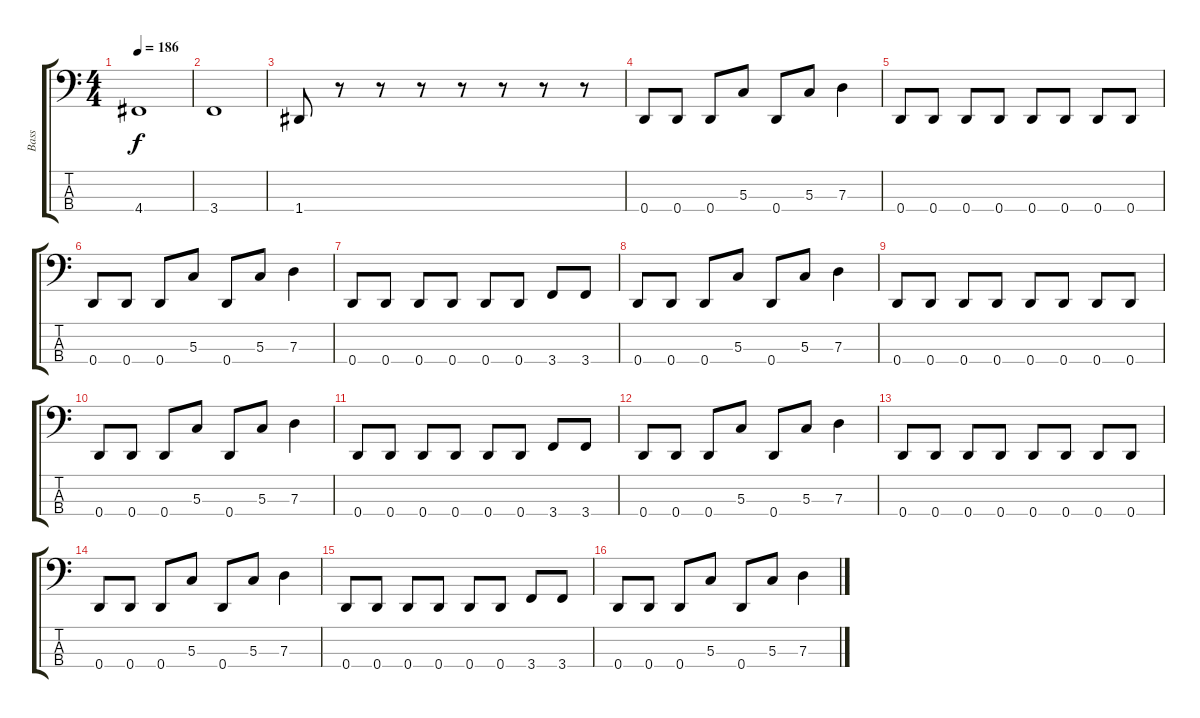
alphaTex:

\track ("Bass" "Bass") {instrument electricbasspick}
\staff {score tabs}
\tuning (F2 C2 G1 D1) {hide}
\ts (4 4)
\tempo 186
\clef f4
\ks c
4.4.1{dy f} |
3.4.1 |
1.4.8 r.8 r.8 r.8 r.8 r.8 r.8 r.8 |
0.4.8 0.4.8 0.4.8 5.3.8 0.4.8 5.3.8 7.3.4 |
0.4.8 0.4.8 0.4.8 0.4.8 0.4.8 0.4.8 0.4.8 0.4.8 |
0.4.8 0.4.8 0.4.8 5.3.8 0.4.8 5.3.8 7.3.4 |
0.4.8 0.4.8 0.4.8 0.4.8 0.4.8 0.4.8 3.4.8 3.4.8 |
0.4.8 0.4.8 0.4.8 5.3.8 0.4.8 5.3.8 7.3.4 |
0.4.8 0.4.8 0.4.8 0.4.8 0.4.8 0.4.8 0.4.8 0.4.8 |
0.4.8 0.4.8 0.4.8 5.3.8 0.4.8 5.3.8 7.3.4 |
0.4.8 0.4.8 0.4.8 0.4.8 0.4.8 0.4.8 3.4.8 3.4.8 |
0.4.8 0.4.8 0.4.8 5.3.8 0.4.8 5.3.8 7.3.4 |
0.4.8 0.4.8 0.4.8 0.4.8 0.4.8 0.4.8 0.4.8 0.4.8 |
0.4.8 0.4.8 0.4.8 5.3.8 0.4.8 5.3.8 7.3.4 |
0.4.8 0.4.8 0.4.8 0.4.8 0.4.8 0.4.8 3.4.8 3.4.8 |
0.4.8 0.4.8 0.4.8 5.3.8 0.4.8 5.3.8 7.3.4
